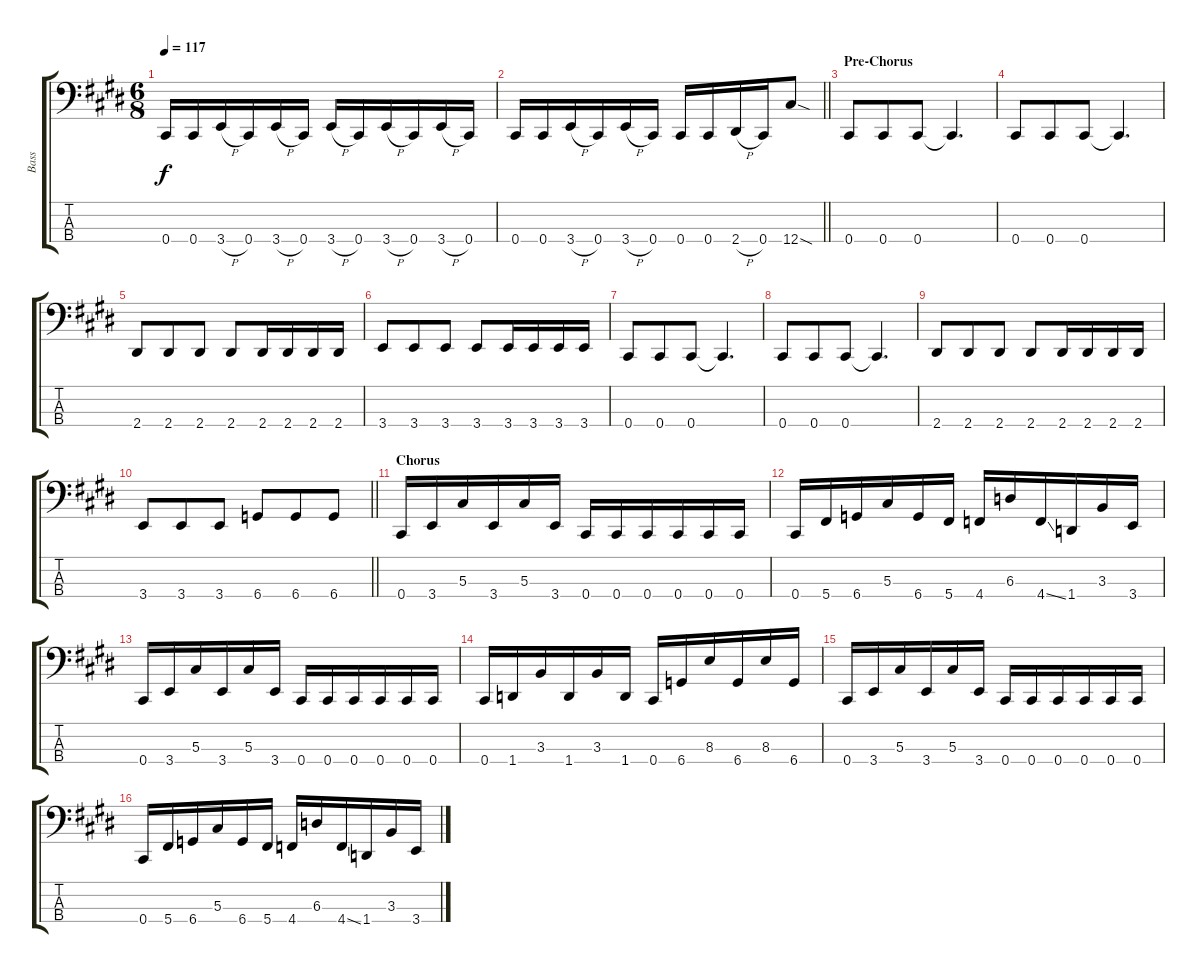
\track ("Bass" "Bass") {instrument electricbassfinger}
\staff {score tabs}
\tuning (Gb2 Db2 Ab1 Db1) {hide}
\ts (6 8)
\tempo 117
\clef f4
\ks c#minor
0.4.16{dy f} 0.4.16 3.4{h}.16 0.4.16 3.4{h}.16 0.4.16 3.4{h}.16 0.4.16 3.4{h}.16 0.4.16 3.4{h}.16 0.4.16 |
\barLineRight lightlight
0.4.16 0.4.16 3.4{h}.16 0.4.16 3.4{h}.16 0.4.16 0.4.16 0.4.16 2.4{h}.16 0.4.16 12.4{sod}.8 |
\section ("" "Pre-Chorus")
0.4.8 0.4.8 0.4.8 0.4{t}.4{d} |
0.4.8 0.4.8 0.4.8 0.4{t}.4{d} |
2.4.8 2.4.8 2.4.8 2.4.8 2.4.16 2.4.16 2.4.16 2.4.16 |
3.4.8 3.4.8 3.4.8 3.4.8 3.4.16 3.4.16 3.4.16 3.4.16 |
0.4.8 0.4.8 0.4.8 0.4{t}.4{d} |
0.4.8 0.4.8 0.4.8 0.4{t}.4{d} |
2.4.8 2.4.8 2.4.8 2.4.8 2.4.16 2.4.16 2.4.16 2.4.16 |
\barLineRight lightlight
3.4.8 3.4.8 3.4.8 6.4.8 6.4.8 6.4.8 |
\section ("" "Chorus")
0.4.16 3.4.16 5.3.16 3.4.16 5.3.16 3.4.16 0.4.16 0.4.16 0.4.16 0.4.16 0.4.16 0.4.16 |
0.4.16 5.4.16 6.4.16 5.3.16 6.4.16 5.4.16 4.4.16 6.3.16 4.4{ss}.16 1.4.16 3.3.16 3.4.16 |
0.4.16 3.4.16 5.3.16 3.4.16 5.3.16 3.4.16 0.4.16 0.4.16 0.4.16 0.4.16 0.4.16 0.4.16 |
0.4.16 1.4.16 3.3.16 1.4.16 3.3.16 1.4.16 0.4.16 6.4.16 8.3.16 6.4.16 8.3.16 6.4.16 |
0.4.16 3.4.16 5.3.16 3.4.16 5.3.16 3.4.16 0.4.16 0.4.16 0.4.16 0.4.16 0.4.16 0.4.16 |
0.4.16 5.4.16 6.4.16 5.3.16 6.4.16 5.4.16 4.4.16 6.3.16 4.4{ss}.16 1.4.16 3.3.16 3.4.16
